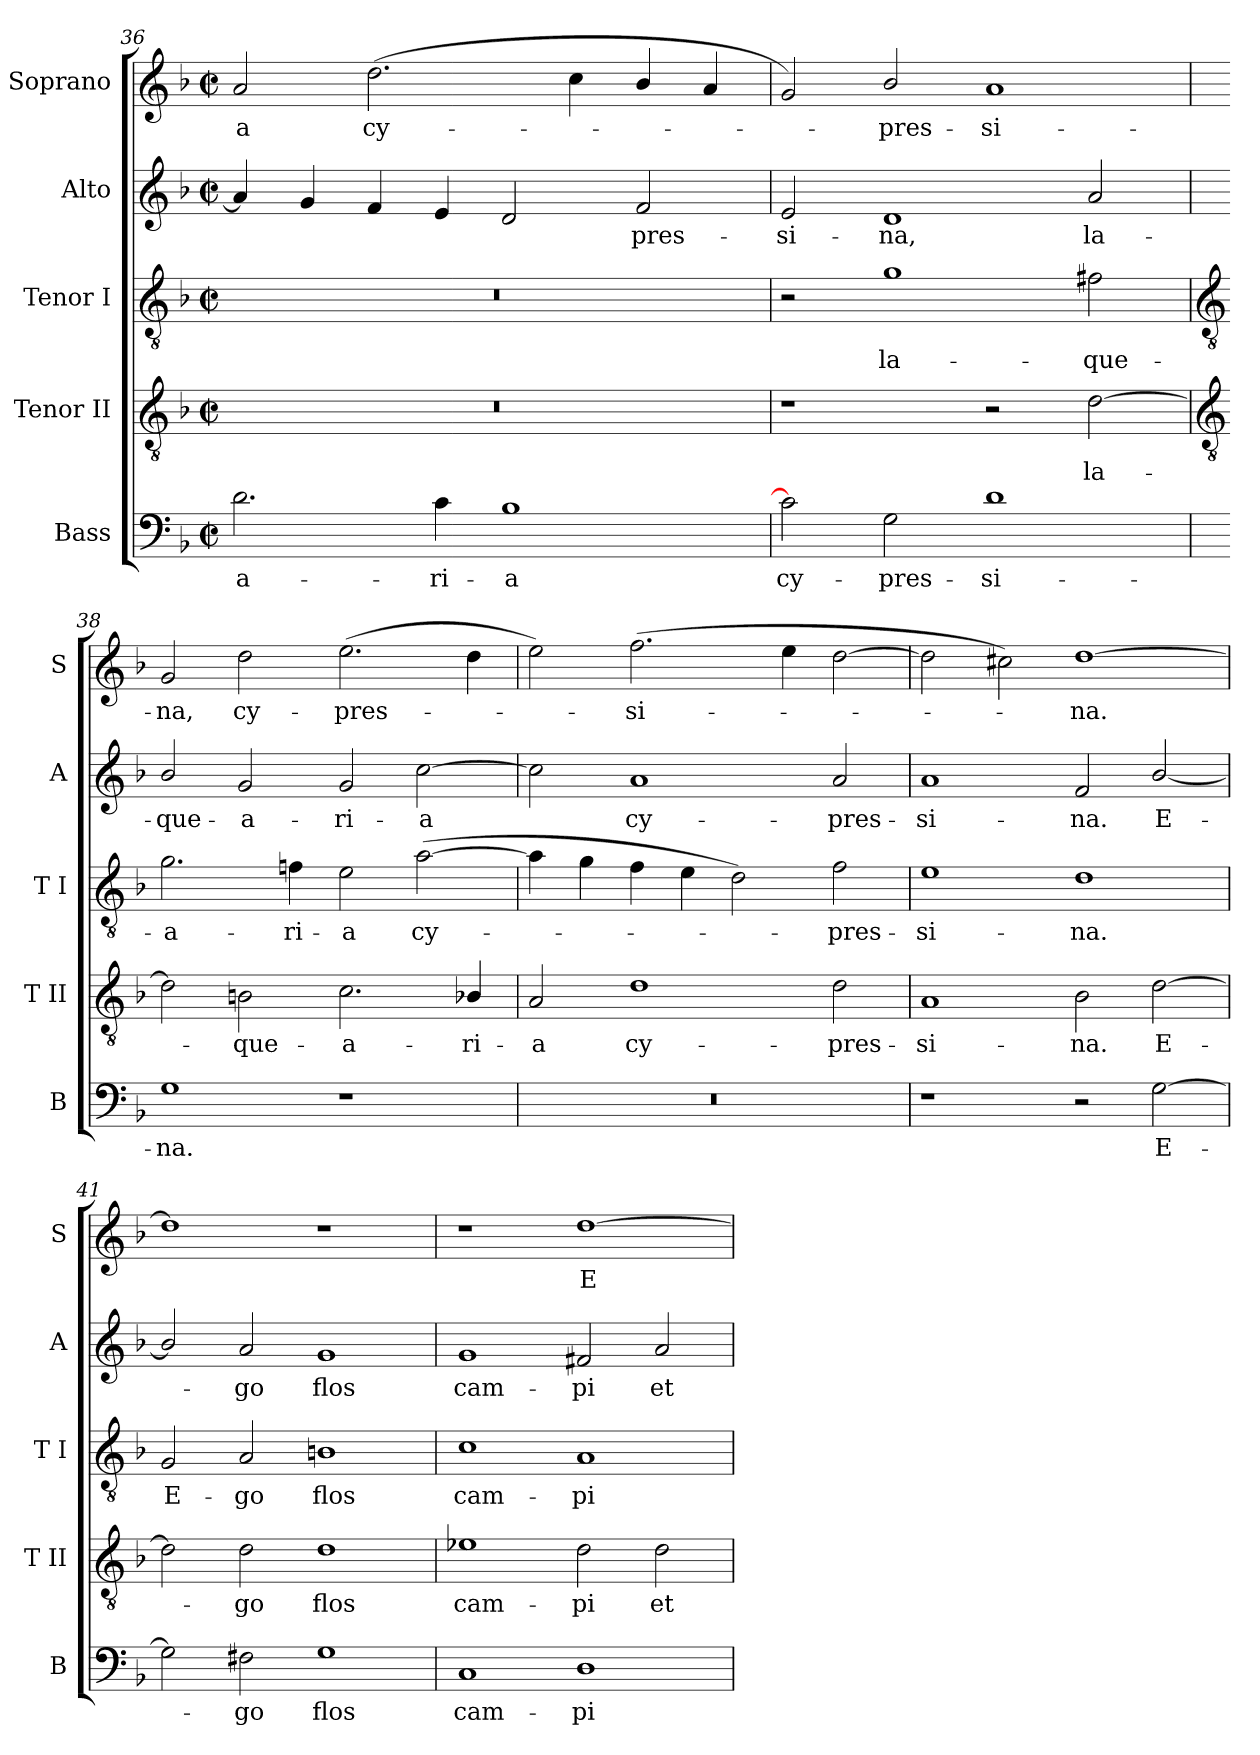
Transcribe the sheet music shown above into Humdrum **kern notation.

**kern	**text	**kern	**text	**kern	**text	**kern	**text	**kern	**text
*part5	*part5	*part4	*part4	*part3	*part3	*part2	*part2	*part1	*part1
*staff5	*staff5	*staff4	*staff4	*staff3	*staff3	*staff2	*staff2	*staff1	*staff1
*I"Bass	*	*I"Tenor II	*	*I"Tenor I	*	*I"Alto	*	*I"Soprano	*
*I'B	*	*I'T II	*	*I'T I	*	*I'A	*	*I'S	*
*clefF4	*	*clefGv2	*	*clefGv2	*	*clefG2	*	*clefG2	*
*k[b-]	*	*k[b-]	*	*k[b-]	*	*k[b-]	*	*k[b-]	*
*F:	*	*F:	*	*F:	*	*F:	*	*F:	*
*M4/2	*	*M4/2	*	*M4/2	*	*M4/2	*	*M4/2	*
*met(c|)	*	*met(c|)	*	*met(c|)	*	*met(c|)	*	*met(c|)	*
=36	=36	=36	=36	=36	=36	=36	=36	=36	=36
!	!LO:LY:b	!	!	!	!	!	!	!	!LO:LY:b
2.d	-a-	0r	.	0r	.	4a]	.	2a	-a
.	.	.	.	.	.	4g	.	.	.
!	!	!	!	!	!	!	!	!	!LO:LY:b
.	.	.	.	.	.	4f	.	(<2.dd	cy-
!	!LO:LY:b	!	!	!	!	!	!	!	!
4c	-ri-	.	.	.	.	4e	.	.	.
!	!LO:LY:b	!	!	!	!	!	!	!	!
1B-	-a	.	.	.	.	2d	.	.	.
.	.	.	.	.	.	.	.	4cc	.
!	!	!	!	!	!	!	!LO:LY:b	!	!
.	.	.	.	.	.	2f	pres-	4b-/	.
.	.	.	.	.	.	.	.	4a	.
=37	=37	=37	=37	=37	=37	=37	=37	=37	=37
!	!LO:LY:b	!	!	!	!	!	!LO:LY:b	!	!
2c]	cy-	1r	.	2r	.	2e	-si-	2g)	.
!	!LO:LY:b	!	!	!	!LO:LY:b	!	!LO:LY:b	!	!LO:LY:b
2G	-pres-	.	.	1g	la-	1d	-na,	2b-/	pres-
!	!LO:LY:b	!	!	!	!	!	!	!	!LO:LY:b
1d	-si-	2r	.	.	.	.	.	1a	-si-
!	!	!	!LO:LY:b	!	!LO:LY:b	!	!LO:LY:b	!	!
.	.	[2d	la-	2f#X	-que-	2a	la-	.	.
!!LO:LB:g=z
=38	=38	=38	=38	=38	=38	=38	=38	=38	=38
*	*	*clefGv2	*	*clefGv2	*	*	*	*	*
!	!LO:LY:b	!	!	!	!LO:LY:b	!	!LO:LY:b	!	!LO:LY:b
1G	-na.	2d]	.	2.g	-a-	2b-/	-que-	2g	-na,
!	!	!	!LO:LY:b	!	!	!	!LO:LY:b	!	!LO:LY:b
.	.	2Bn	que-	.	.	2g	-a-	2dd	cy-
!	!	!	!	!	!LO:LY:b	!	!	!	!
.	.	.	.	4fn	-ri-	.	.	.	.
!	!	!	!LO:LY:b	!	!LO:LY:b	!	!LO:LY:b	!	!LO:LY:b
1r	.	2.c	-a-	2e	-a	2g	-ri-	(>2.ee	-pres-
!	!	!	!	!	!LO:LY:b	!	!LO:LY:b	!	!
.	.	.	.	(>[2a	cy-	[2cc	-a	.	.
!	!	!	!LO:LY:b	!	!	!	!	!	!
.	.	4B-X/	-ri-	.	.	.	.	4dd	.
=39	=39	=39	=39	=39	=39	=39	=39	=39	=39
!	!	!	!LO:LY:b	!	!	!	!	!	!
0r	.	2A	-a	4a]	.	2cc]	.	2ee)	.
.	.	.	.	4g	.	.	.	.	.
!	!	!	!LO:LY:b	!	!	!	!LO:LY:b	!	!LO:LY:b
.	.	1d	cy-	4f	.	1a	cy-	(>2.ff	si-
.	.	.	.	4e	.	.	.	.	.
.	.	.	.	2d)	.	.	.	.	.
.	.	.	.	.	.	.	.	4ee	.
!	!	!	!LO:LY:b	!	!LO:LY:b	!	!LO:LY:b	!	!
.	.	2d	-pres-	2f	pres-	2a	-pres-	[2dd	.
=40	=40	=40	=40	=40	=40	=40	=40	=40	=40
!	!	!	!LO:LY:b	!	!LO:LY:b	!	!LO:LY:b	!	!
1r	.	1A	-si-	1e	-si-	1a	-si-	2dd]	.
.	.	.	.	.	.	.	.	2cc#X)	.
!	!	!	!LO:LY:b	!	!LO:LY:b	!	!LO:LY:b	!	!LO:LY:b
2r	.	2B-	-na.	1d	-na.	2f	-na.	[1dd	na.
!	!LO:LY:b	!	!LO:LY:b	!	!	!	!LO:LY:b	!	!
[2G	E-	[2d	E-	.	.	[2b-/	E-	.	.
=41	=41	=41	=41	=41	=41	=41	=41	=41	=41
!	!	!	!	!	!LO:LY:b	!	!	!	!
2G]	.	2d]	.	2G	E-	2b-/]	.	1dd]	.
!	!LO:LY:b	!	!LO:LY:b	!	!LO:LY:b	!	!LO:LY:b	!	!
2F#X	go	2d	go	2A	-go	2a	go	.	.
!	!LO:LY:b	!	!LO:LY:b	!	!LO:LY:b	!	!LO:LY:b	!	!
1G	flos	1d	flos	1Bn	flos	1g	flos	1r	.
=42	=42	=42	=42	=42	=42	=42	=42	=42	=42
!	!LO:LY:b	!	!LO:LY:b	!	!LO:LY:b	!	!LO:LY:b	!	!
1C	cam-	1e-X	cam-	1c	cam-	1g	cam-	1r	.
!	!LO:LY:b	!	!LO:LY:b	!	!LO:LY:b	!	!LO:LY:b	!	!LO:LY:b
1D	-pi	2d	-pi	1A	-pi	2f#X	-pi	[1dd	E-
!	!	!	!LO:LY:b	!	!	!	!LO:LY:b	!	!
.	.	2d	et	.	.	2a	et	.	.
=	=	=	=	=	=	=	=	=	=
*-	*-	*-	*-	*-	*-	*-	*-	*-	*-
